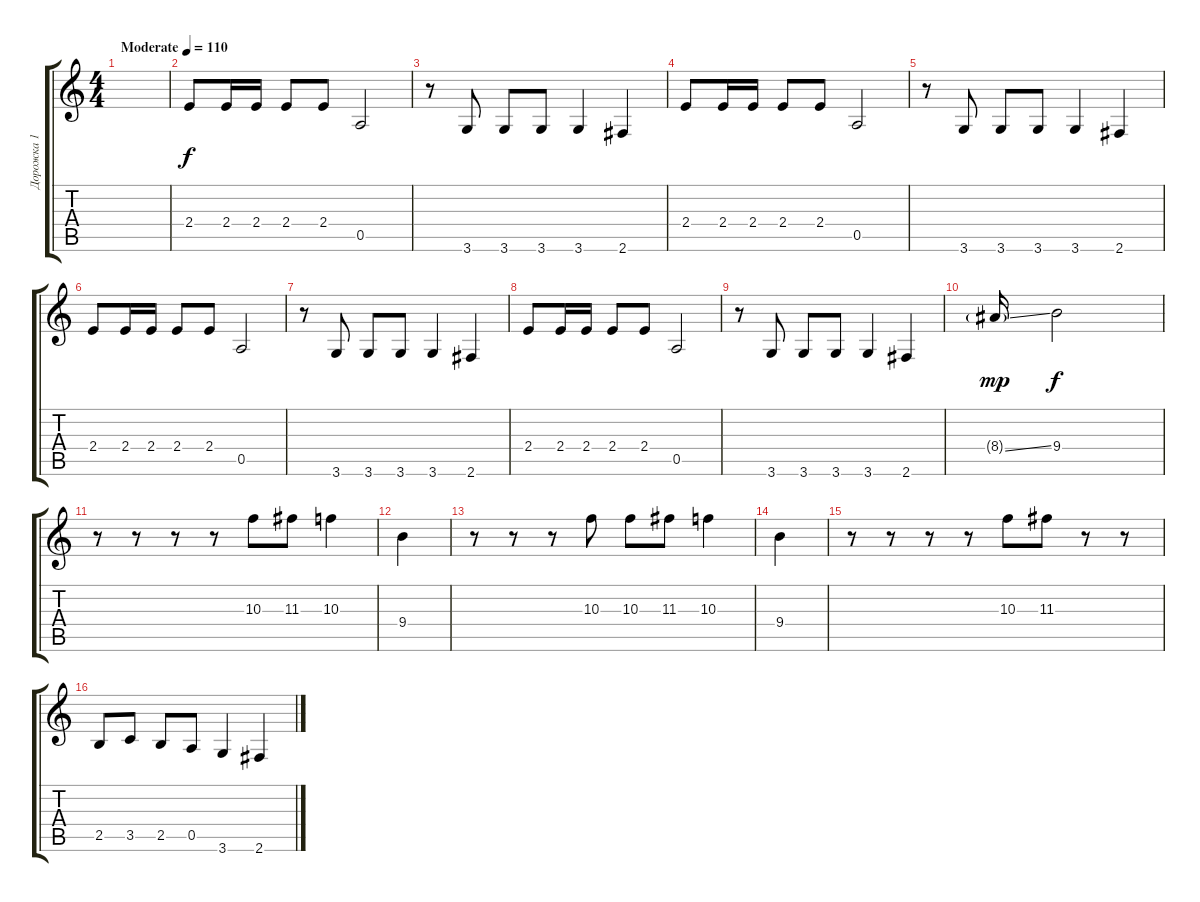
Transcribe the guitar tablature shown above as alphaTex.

\track ("Дорожка 1" "Дорожка 1") {instrument overdrivenguitar}
\staff {score tabs}
\tuning (E4 B3 G3 D3 A2 E2) {hide}
\ts (4 4)
\tempo (110 "Moderate")
\clef g2
\ks c
|
2.4.8 2.4.16 2.4.16 2.4.8 2.4.8 0.5.2 |
r.8 3.6.8 3.6.8 3.6.8 3.6.4 2.6.4 |
2.4.8 2.4.16 2.4.16 2.4.8 2.4.8 0.5.2 |
r.8 3.6.8 3.6.8 3.6.8 3.6.4 2.6.4 |
2.4.8 2.4.16 2.4.16 2.4.8 2.4.8 0.5.2 |
r.8 3.6.8 3.6.8 3.6.8 3.6.4 2.6.4 |
2.4.8 2.4.16 2.4.16 2.4.8 2.4.8 0.5.2 |
r.8 3.6.8 3.6.8 3.6.8 3.6.4 2.6.4 |
8.4{ss g}.16{dy mp} 9.4.2{dy f} |
r.8 r.8 r.8 r.8 10.3.8 11.3.8 10.3.4 |
9.4.4 |
r.8 r.8 r.8 10.3.8 10.3.8 11.3.8 10.3.4 |
9.4.4 |
r.8 r.8 r.8 r.8 10.3.8 11.3.8 r.8 r.8 |
2.5.8 3.5.8 2.5.8 0.5.8 3.6.4 2.6.4
